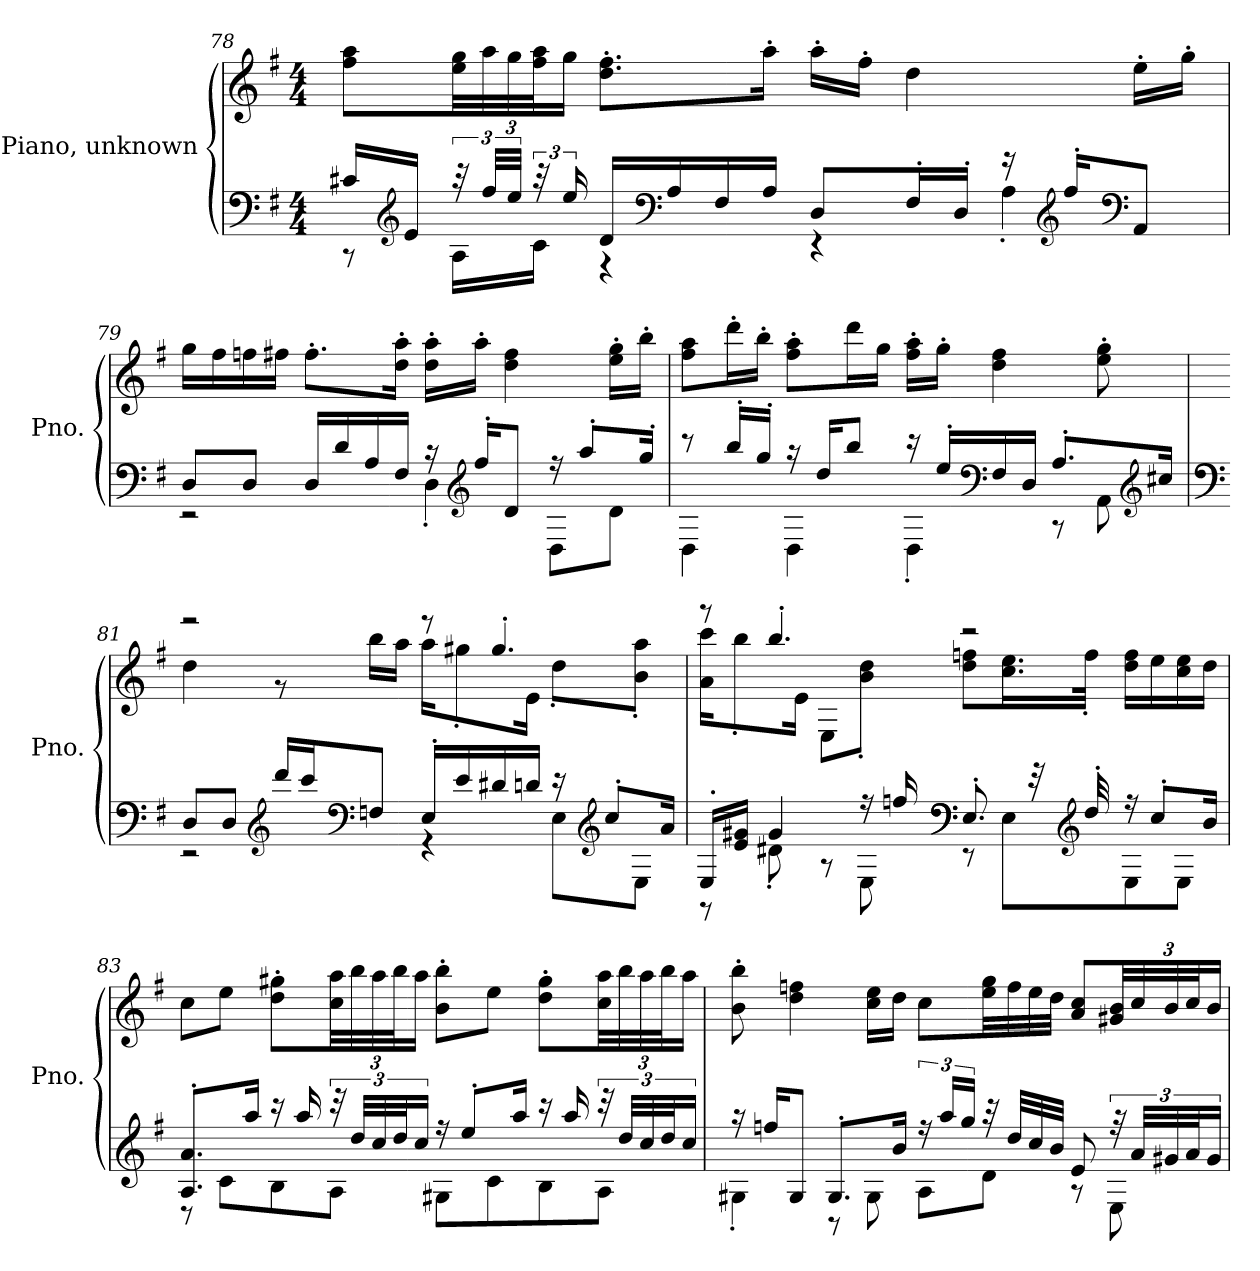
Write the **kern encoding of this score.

**kern	**kern
*part1	*part1
*staff2	*staff1
*I"Piano, unknown	*
*I'Pno.	*
!!LO:LB:g=z
*clefF4	*clefG2
*k[f#]	*k[f#]
*M4/4	*M4/4
=78	=78
*^	*
16c#X/LL	8r	8ff#\ 8aa\L
*clefG2	*	*
16e/JJ	.	.
*	*	*Xbrackettup
48r	16A\LL	48ee\ 48gg\LL
48ff#/LLL	.	48aa\
48ee/JJJ	.	48gg\
48r	16c#\JJ	48ff#\ 48aa\J
24ee/	.	24gg\JJ
16d/LL	4r	8.dd\' 8.ff#\'L
*clefF4	*	*
16A/	.	.
16F#/	.	.
16A/JJ	.	16aa'\Jk
8D/L	4r	16aa'\LL
.	.	16ff#'\JJ
16F#'/L	.	4dd\
16D'/JJ	.	.
16r	4A'\	.
*clefG2	*	*
16ff#'/KL	.	.
*clefF4	*	*
8AA/J	.	16ee'\LL
.	.	16gg'\JJ
=79	=79	=79
8D/L	2r	16gg\LL
.	.	16ff#\
8D/J	.	16ffn\
.	.	16ff#X\JJ
16D/LL	.	8.ff#'\L
16d/	.	.
16A/	.	.
16F#/JJ	.	16dd\' 16aa\'Jk
16r	4D'\	16dd\' 16aa\'LL
*clefG2	*	*
16ff#'/KL	.	16aa'\JJ
8d/J	.	4dd\ 4ff#\
16r	8D\L	.
8aa'/L	.	.
.	8d\J	16ee\' 16gg\'LL
16gg'/Jk	.	16bb'\JJ
!!LO:PB:g=z
=80	=80	=80
8r	4D\	8ff#\ 8aa\L
16bb'/LL	.	16ddd'\L
16gg'/JJ	.	16bb'\JJ
16r	4D\	8ff#\' 8aa\'L
16dd/KL	.	.
8bb/J	.	16ddd\L
.	.	16gg\JJ
16r	4D'\	16ff#\' 16aa\'LL
16ee'/LL	.	16gg'\JJ
*clefF4	*	*
16F#/	.	4dd\ 4ff#\
16D/JJ	.	.
8.A'/L	8r	.
.	8AA\	8ee\' 8gg\'
*clefG2	*	*
16cc#X/Jk	.	.
=81	=81	=81
*clefF4	*	*
*	*	*^
8D/L	2r	2r	4dd\
8D/J	.	.	.
*clefG2	*	*	*
16ddd/LL	.	.	8r
16ccc/J	.	.	.
*clefF4	*	*	*
8Fn/J	.	.	16bb\LL
.	.	.	16aa\JJ
16E'/LL	4r	8r	16aa\KL
16e/	.	.	8gg#X'\
16d#X/	.	4.gg#'/	.
16dn/JJ	.	.	16e\Jk
16r	8E\L	.	8dd'\L
*clefG2	*	*	*
8cc'/L	.	.	.
.	8E\J	.	8b\' 8aa\'J
16a/Jk	.	.	.
!!LO:LB:g=z	!!
=82	=82	=82	=82
16E'/LL	8r	8r	16a\ 16ccc\KL
16e/ 16g#X/JJ	.	.	8bb'\
4g#/	8d#X'\	4.bb'/	.
.	.	.	16e\Jk
.	8r	.	8E\L
16r	8E\	.	8b\' 8dd\'J
16ffn/	.	.	.
*clefF4	*	*	*
8.E'/	8r	2r	8dd\ 8ffn\L
.	8E\L	.	16.cc\ 16.ee\L
32r	.	.	.
*clefG2	*	*	*
32dd'/	.	.	32ff'\JJk
16r	8E\	.	16dd\ 16ff\LL
8cc'/L	.	.	16ee\
.	8E\J	.	16cc\ 16ee\
16b/Jk	.	.	16dd\JJ
*	*	*v	*v
!!LO:LB:g=z
=83	=83	=83
8.A/' 8.a/'L	8r	8cc\L
.	8c\L	8ee\J
16aa/Jk	.	.
16r	8B\	8dd\' 8gg#X\'L
16aa/	.	.
48r	8A\J	48cc\ 48aa\LL
48dd/LLL	.	48bb\
48cc/	.	48aa\
48dd/J	.	48bb\J
24cc/JJ	.	24aa\JJ
16r	8G#X\L	8b\' 8bb\'L
8ee'/L	.	.
.	8c\	8ee\J
16aa/Jk	.	.
16r	8B\	8dd\' 8gg#\'L
16aa/	.	.
48r	8A\J	48cc\ 48aa\LL
48dd/LLL	.	48bb\
48cc/	.	48aa\
48dd/J	.	48bb\J
24cc/JJ	.	24aa\JJ
!!LO:LB:g=z
=84	=84	=84
16r	4G#X'\	8b\' 8bb\'
16ffn/KL	.	.
8G#/J	.	4dd\ 4ffn\
8.G#'/L	8r	.
.	8G#\	16cc\ 16ee\LL
16b/Jk	.	16dd\JJ
24r	8A\L	8cc\L
24aa/LL	.	.
24gg/JJ	.	.
32r	8d\J	32ee\ 32gg\LL
32dd/LLL	.	32ff\
32cc/	.	32ee\
32b/JJJ	.	32dd\JJJ
8e/	8r	8a/ 8cc/L
48r	8E\	48g#X/ 48b/LL
48a/LLL	.	48cc/
48g#X/	.	48b/
48a/J	.	48cc/J
24g#/JJ	.	24b/JJ
*v	*v	*
=	=
*-	*-
